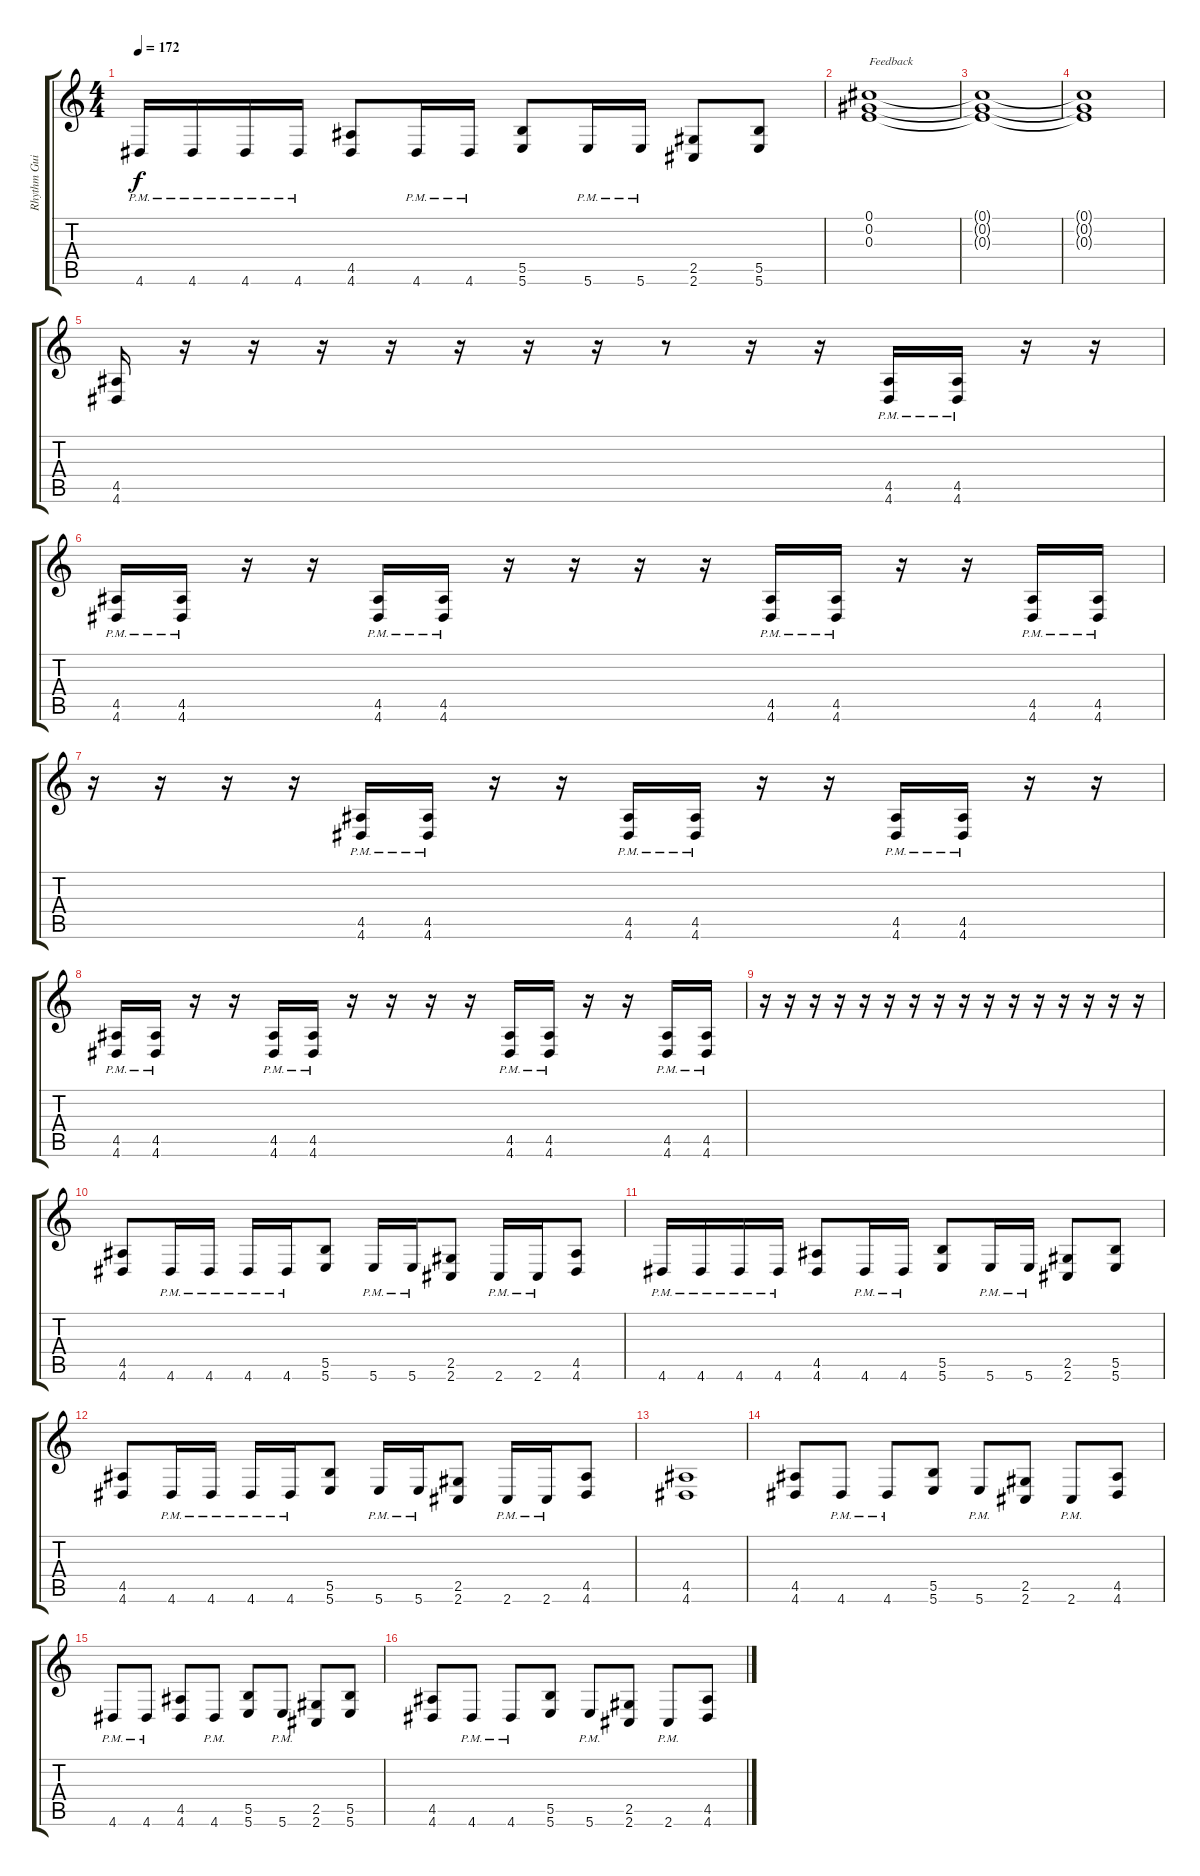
\track ("Rhythm Guitar 2" "Rhythm Gui") {instrument distortionguitar}
\staff {score tabs}
\tuning (Db4 Ab3 E3 B2 Gb2 B1) {hide}
\ts (4 4)
\tempo 172
\clef g2
\ks c
4.6{pm}.16{dy f} 4.6{pm}.16 4.6{pm}.16 4.6{pm}.16 (4.5 4.6).8 4.6{pm}.16 4.6{pm}.16 (5.5 5.6).8 5.6{pm}.16 5.6{pm}.16 (2.5 2.6).8 (5.5 5.6).8 |
(0.1 0.2 0.3).1{txt "Feedback"} |
(0.1{t} 0.2{t} 0.3{t}).1 |
(0.1{t} 0.2{t} 0.3{t}).1 |
(4.5 4.6).16 r.16 r.16 r.16 r.16 r.16 r.16 r.16 r.8 r.16 r.16 (4.5{pm} 4.6{pm}).16 (4.5{pm} 4.6{pm}).16 r.16 r.16 |
(4.5{pm} 4.6{pm}).16 (4.5{pm} 4.6{pm}).16 r.16 r.16 (4.5{pm} 4.6{pm}).16 (4.5{pm} 4.6{pm}).16 r.16 r.16 r.16 r.16 (4.5{pm} 4.6{pm}).16 (4.5{pm} 4.6{pm}).16 r.16 r.16 (4.5{pm} 4.6{pm}).16 (4.5{pm} 4.6{pm}).16 |
r.16 r.16 r.16 r.16 (4.5{pm} 4.6{pm}).16 (4.5{pm} 4.6{pm}).16 r.16 r.16 (4.5{pm} 4.6{pm}).16 (4.5{pm} 4.6{pm}).16 r.16 r.16 (4.5{pm} 4.6{pm}).16 (4.5{pm} 4.6{pm}).16 r.16 r.16 |
(4.5{pm} 4.6{pm}).16 (4.5{pm} 4.6{pm}).16 r.16 r.16 (4.5{pm} 4.6{pm}).16 (4.5{pm} 4.6{pm}).16 r.16 r.16 r.16 r.16 (4.5{pm} 4.6{pm}).16 (4.5{pm} 4.6{pm}).16 r.16 r.16 (4.5{pm} 4.6{pm}).16 (4.5{pm} 4.6{pm}).16 |
r.16 r.16 r.16 r.16 r.16 r.16 r.16 r.16 r.16 r.16 r.16 r.16 r.16 r.16 r.16 r.16 |
(4.5 4.6).8 4.6{pm}.16 4.6{pm}.16 4.6{pm}.16 4.6{pm}.16 (5.5 5.6).8 5.6{pm}.16 5.6{pm}.16 (2.5 2.6).8 2.6{pm}.16 2.6{pm}.16 (4.5 4.6).8 |
4.6{pm}.16 4.6{pm}.16 4.6{pm}.16 4.6{pm}.16 (4.5 4.6).8 4.6{pm}.16 4.6{pm}.16 (5.5 5.6).8 5.6{pm}.16 5.6{pm}.16 (2.5 2.6).8 (5.5 5.6).8 |
(4.5 4.6).8 4.6{pm}.16 4.6{pm}.16 4.6{pm}.16 4.6{pm}.16 (5.5 5.6).8 5.6{pm}.16 5.6{pm}.16 (2.5 2.6).8 2.6{pm}.16 2.6{pm}.16 (4.5 4.6).8 |
(4.5 4.6).1 |
(4.5 4.6).8 4.6{pm}.8 4.6{pm}.8 (5.5 5.6).8 5.6{pm}.8 (2.5 2.6).8 2.6{pm}.8 (4.5 4.6).8 |
4.6{pm}.8 4.6{pm}.8 (4.5 4.6).8 4.6{pm}.8 (5.5 5.6).8 5.6{pm}.8 (2.5 2.6).8 (5.5 5.6).8 |
(4.5 4.6).8 4.6{pm}.8 4.6{pm}.8 (5.5 5.6).8 5.6{pm}.8 (2.5 2.6).8 2.6{pm}.8 (4.5 4.6).8
